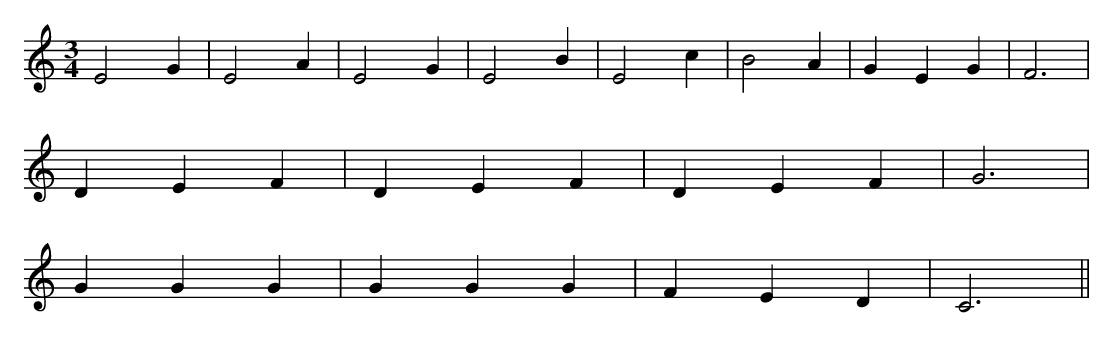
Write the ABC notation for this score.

X:1
M:3/4
K:C
E4 G2|E4 A2|E4 G2|E4 B2|E4 c2|B4 A2|G2 E2 G2|F6|
D2 E2 F2|D2 E2 F2|D2 E2 F2|G6|
G2 G2 G2|G2 G2 G2|F2 E2 D2|C6||
